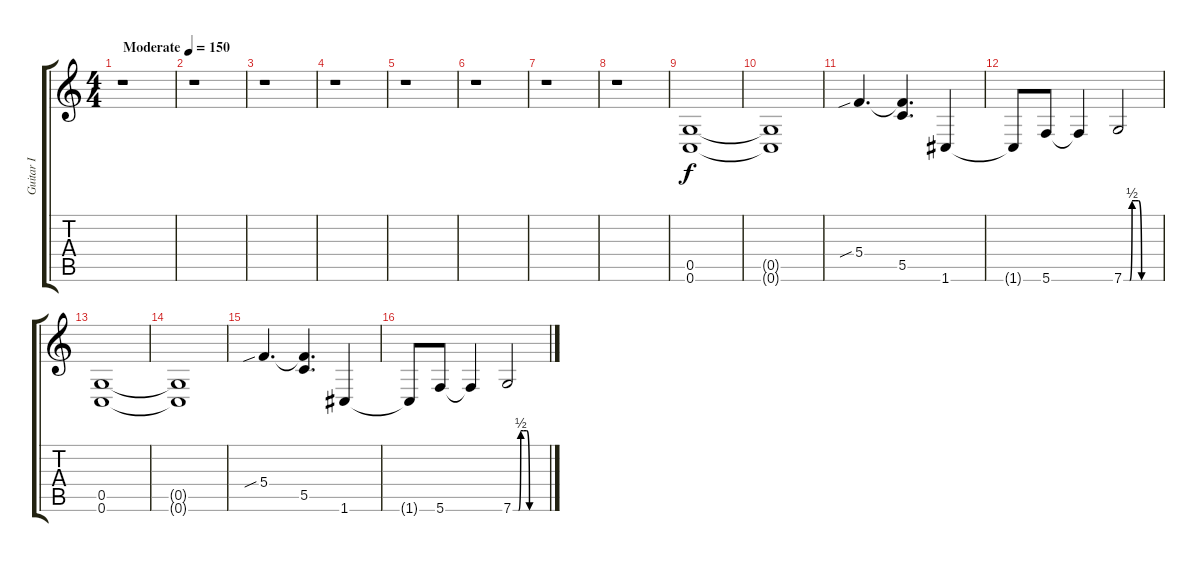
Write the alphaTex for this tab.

\track ("Guitar I" "Guitar I") {instrument distortionguitar}
\staff {score tabs}
\tuning (D4 A3 F3 C3 G2 C2) {hide}
\ts (4 4)
\tempo (150 "Moderate")
\clef g2
\ks c
r.1{dy f instrument distortionguitar} |
r.1 |
r.1 |
r.1 |
r.1 |
r.1 |
r.1 |
r.1 |
(0.5 0.6).1 |
(0.5{t} 0.6{t}).1 |
5.4{sib}.4{d} (5.4{t} 5.5).4{d} 1.6.4 |
1.6{t}.8 5.6.8 5.6{t}.4 7.6{be (custom 0 0 4 0 10 0 14 2 19 2 25 2 30 0 35 0 60 0)}.2 |
(0.5 0.6).1 |
(0.5{t} 0.6{t}).1 |
5.4{sib}.4{d} (5.4{t} 5.5).4{d} 1.6.4 |
1.6{t}.8 5.6.8 5.6{t}.4 7.6{be (custom 0 0 4 0 10 0 14 2 19 2 25 2 30 0 35 0 60 0)}.2
